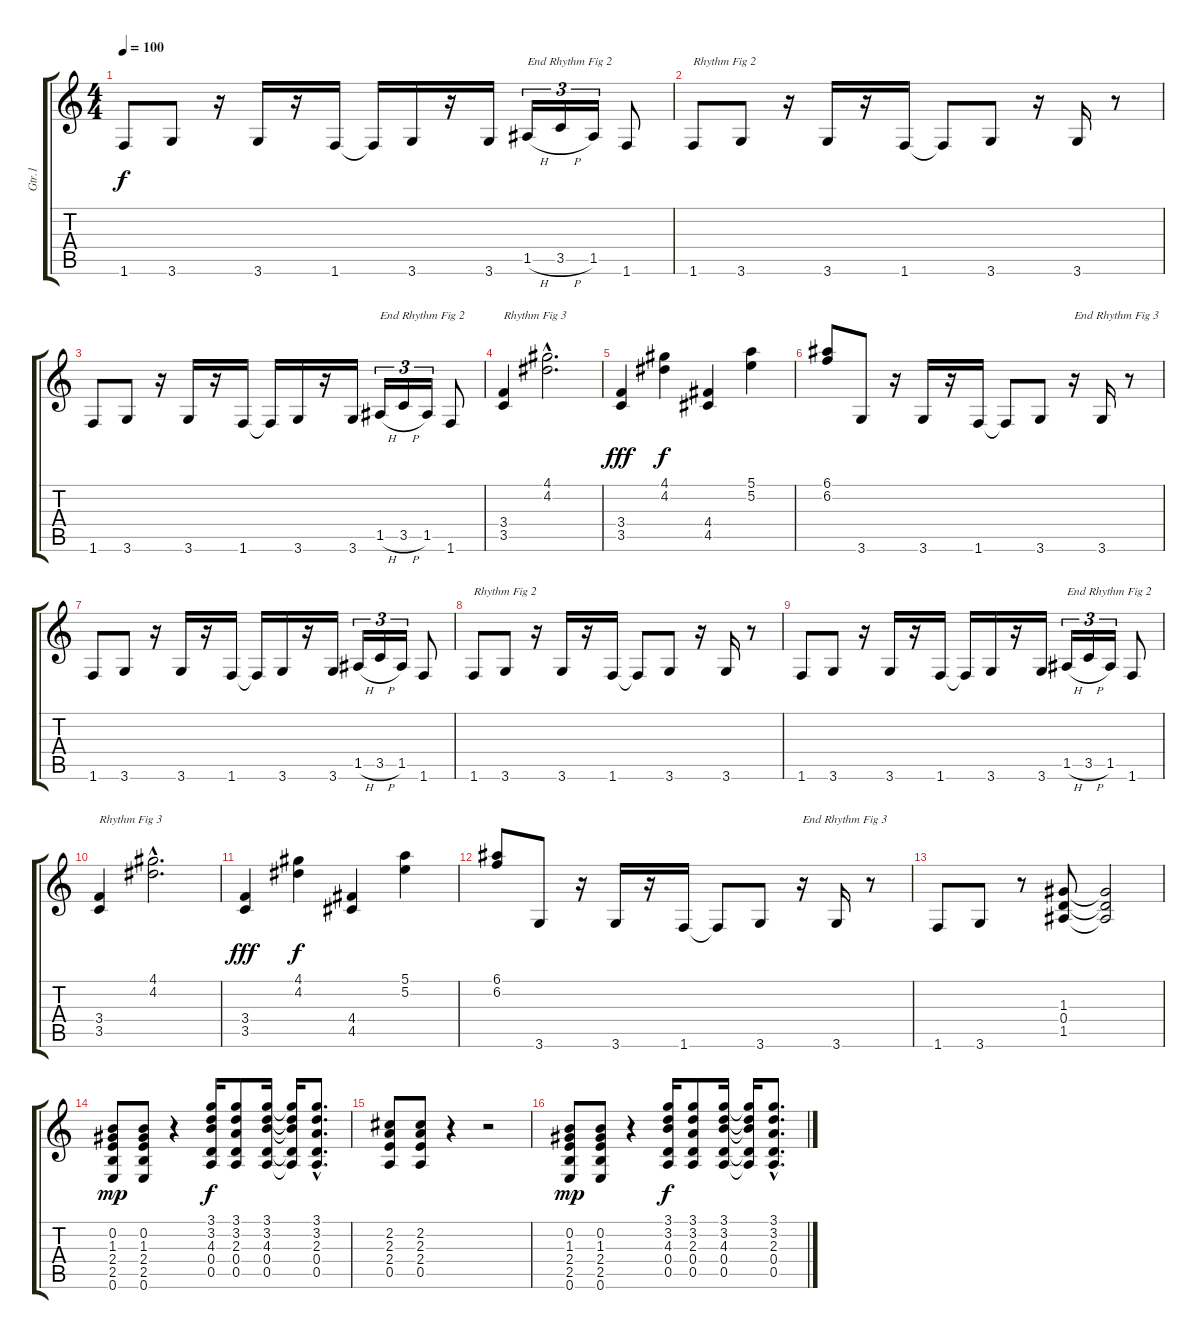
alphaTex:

\track ("Gtr.1" "Gtr.1") {instrument overdrivenguitar}
\staff {score tabs}
\tuning (E4 B3 G3 D3 A2 E2) {hide}
\ts (4 4)
\tempo 100
\clef g2
\ks c
1.6.8{dy f} 3.6.8 r.16 3.6.16 r.16 1.6.16 1.6{t}.16 3.6.16 r.16 3.6.16 1.5{h}.16{tu (3 2) txt "End Rhythm Fig 2"} 3.5{h}.16{tu (3 2)} 1.5.16{tu (3 2)} 1.6.8 |
1.6.8{txt "Rhythm Fig 2"} 3.6.8 r.16 3.6.16 r.16 1.6.16 1.6{t}.8 3.6.8 r.16 3.6.16 r.8 |
1.6.8 3.6.8 r.16 3.6.16 r.16 1.6.16 1.6{t}.16 3.6.16 r.16 3.6.16 1.5{h}.16{tu (3 2) txt "End Rhythm Fig 2"} 3.5{h}.16{tu (3 2)} 1.5.16{tu (3 2)} 1.6.8 |
(3.4 3.5).4{txt "Rhythm Fig 3"} (4.1{hac} 4.2{hac}).2{d} |
(3.4 3.5).4{dy fff} (4.1 4.2).4{dy f} (4.4 4.5).4 (5.1 5.2).4 |
(6.1 6.2).8 3.6.8 r.16 3.6.16 r.16 1.6.16 1.6{t}.8 3.6.8 r.16{txt "End Rhythm Fig 3"} 3.6.16 r.8 |
1.6.8 3.6.8 r.16 3.6.16 r.16 1.6.16 1.6{t}.16 3.6.16 r.16 3.6.16 1.5{h}.16{tu (3 2)} 3.5{h}.16{tu (3 2)} 1.5.16{tu (3 2)} 1.6.8 |
1.6.8{txt "Rhythm Fig 2"} 3.6.8 r.16 3.6.16 r.16 1.6.16 1.6{t}.8 3.6.8 r.16 3.6.16 r.8 |
1.6.8 3.6.8 r.16 3.6.16 r.16 1.6.16 1.6{t}.16 3.6.16 r.16 3.6.16 1.5{h}.16{tu (3 2) txt "End Rhythm Fig 2"} 3.5{h}.16{tu (3 2)} 1.5.16{tu (3 2)} 1.6.8 |
(3.4 3.5).4{txt "Rhythm Fig 3"} (4.1{hac} 4.2{hac}).2{d} |
(3.4 3.5).4{dy fff} (4.1 4.2).4{dy f} (4.4 4.5).4 (5.1 5.2).4 |
(6.1 6.2).8 3.6.8 r.16 3.6.16 r.16 1.6.16 1.6{t}.8 3.6.8 r.16{txt "End Rhythm Fig 3"} 3.6.16 r.8 |
1.6.8 3.6.8 r.8 (1.3 0.4 1.5).8 (1.3{t} 0.4{t} 1.5{t}).2 |
(0.2 1.3 2.4 2.5 0.6).8{dy mp} (0.2 1.3 2.4 2.5 0.6).8 r.4 (3.1 3.2 4.3 0.4 0.5).16{dy f} (3.1 3.2 2.3 0.4 0.5).8 (3.1 3.2 4.3 0.4 0.5).16 (3.1{t} 3.2{t} 4.3{t} 0.4{t} 0.5{t}).16 (3.1{hac} 3.2{hac} 2.3{hac} 0.4{hac} 0.5{hac}).8{d} |
(2.2 2.3 2.4 0.5).8 (2.2 2.3 2.4 0.5).8 r.4 r.2 |
(0.2 1.3 2.4 2.5 0.6).8{dy mp} (0.2 1.3 2.4 2.5 0.6).8 r.4 (3.1 3.2 4.3 0.4 0.5).16{dy f} (3.1 3.2 2.3 0.4 0.5).8 (3.1 3.2 4.3 0.4 0.5).16 (3.1{t} 3.2{t} 4.3{t} 0.4{t} 0.5{t}).16 (3.1{hac} 3.2{hac} 2.3{hac} 0.4{hac} 0.5{hac}).8{d}
